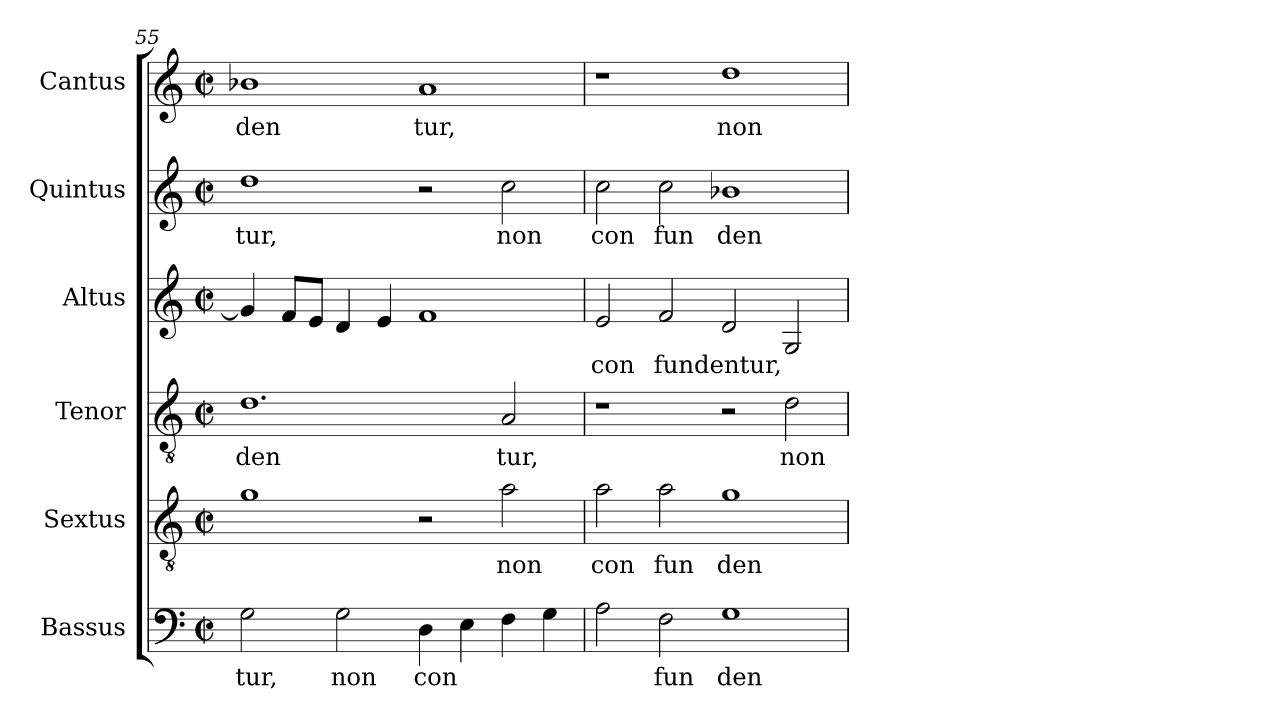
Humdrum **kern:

**kern	**text	**kern	**text	**kern	**text	**kern	**text	**kern	**text	**kern	**text
*part6	*part6	*part5	*part5	*part4	*part4	*part3	*part3	*part2	*part2	*part1	*part1
*staff6	*staff6	*staff5	*staff5	*staff4	*staff4	*staff3	*staff3	*staff2	*staff2	*staff1	*staff1
*I"Bassus	*	*I"Sextus	*	*I"Tenor	*	*I"Altus	*	*I"Quintus	*	*I"Cantus	*
!!LO:LB:g=z
*clefF4	*	*clefGv2	*	*clefGv2	*	*clefG2	*	*clefG2	*	*clefG2	*
*M2/2	*	*M2/2	*	*M2/2	*	*M2/2	*	*M2/2	*	*M2/2	*
*met(c|)	*	*met(c|)	*	*met(c|)	*	*met(c|)	*	*met(c|)	*	*met(c|)	*
=55	=55	=55	=55	=55	=55	=55	=55	=55	=55	=55	=55
!	!LO:LY:b:cj	!	!	!	!LO:LY:b:cj	!	!	!	!LO:LY:b:cj	!	!LO:LY:b:cj
2G\	-tur,	1g	.	1.d	den	4g/]	.	1dd	-tur,	1b-X	den
.	.	.	.	.	.	8f/L	.	.	.	.	.
.	.	.	.	.	.	8e/J	.	.	.	.	.
!	!LO:LY:b:cj	!	!	!	!	!	!	!	!	!	!
2G\	non	.	.	.	.	4d/	.	.	.	.	.
.	.	.	.	.	.	4e/	.	.	.	.	.
!	!LO:LY:b	!	!	!	!	!	!	!	!	!	!LO:LY:b:cj
4D\	con	2r	.	.	.	1f	.	2r	.	1a	tur,
4E\	.	.	.	.	.	.	.	.	.	.	.
!	!	!	!LO:LY:b:cj	!	!LO:LY:b:cj	!	!	!	!LO:LY:b:cj	!	!
4F\	.	2a\	non	2A/	tur,	.	.	2cc\	non	.	.
4G\	.	.	.	.	.	.	.	.	.	.	.
=56	=56	=56	=56	=56	=56	=56	=56	=56	=56	=56	=56
!	!	!	!LO:LY:b:cj	!	!	!	!LO:LY:b:cj	!	!LO:LY:b:cj	!	!
2A\	.	2a\	con	1r	.	2e/	con	2cc\	con	1r	.
!	!LO:LY:b:cj	!	!LO:LY:b:cj	!	!	!	!LO:LY:b	!	!LO:LY:b:cj	!	!
2F\	fun	2a\	fun	.	.	2f/	fundentur,	2cc\	fun	.	.
!	!LO:LY:b:cj	!	!LO:LY:b:cj	!	!	!	!	!	!LO:LY:b:cj	!	!LO:LY:b:cj
1G	den	1g	den	2r	.	2d/	.	1b-X	den	1dd	non
!	!	!	!	!	!LO:LY:b:cj	!	!	!	!	!	!
.	.	.	.	2d\	non	2G/	.	.	.	.	.
=	=	=	=	=	=	=	=	=	=	=	=
*-	*-	*-	*-	*-	*-	*-	*-	*-	*-	*-	*-
